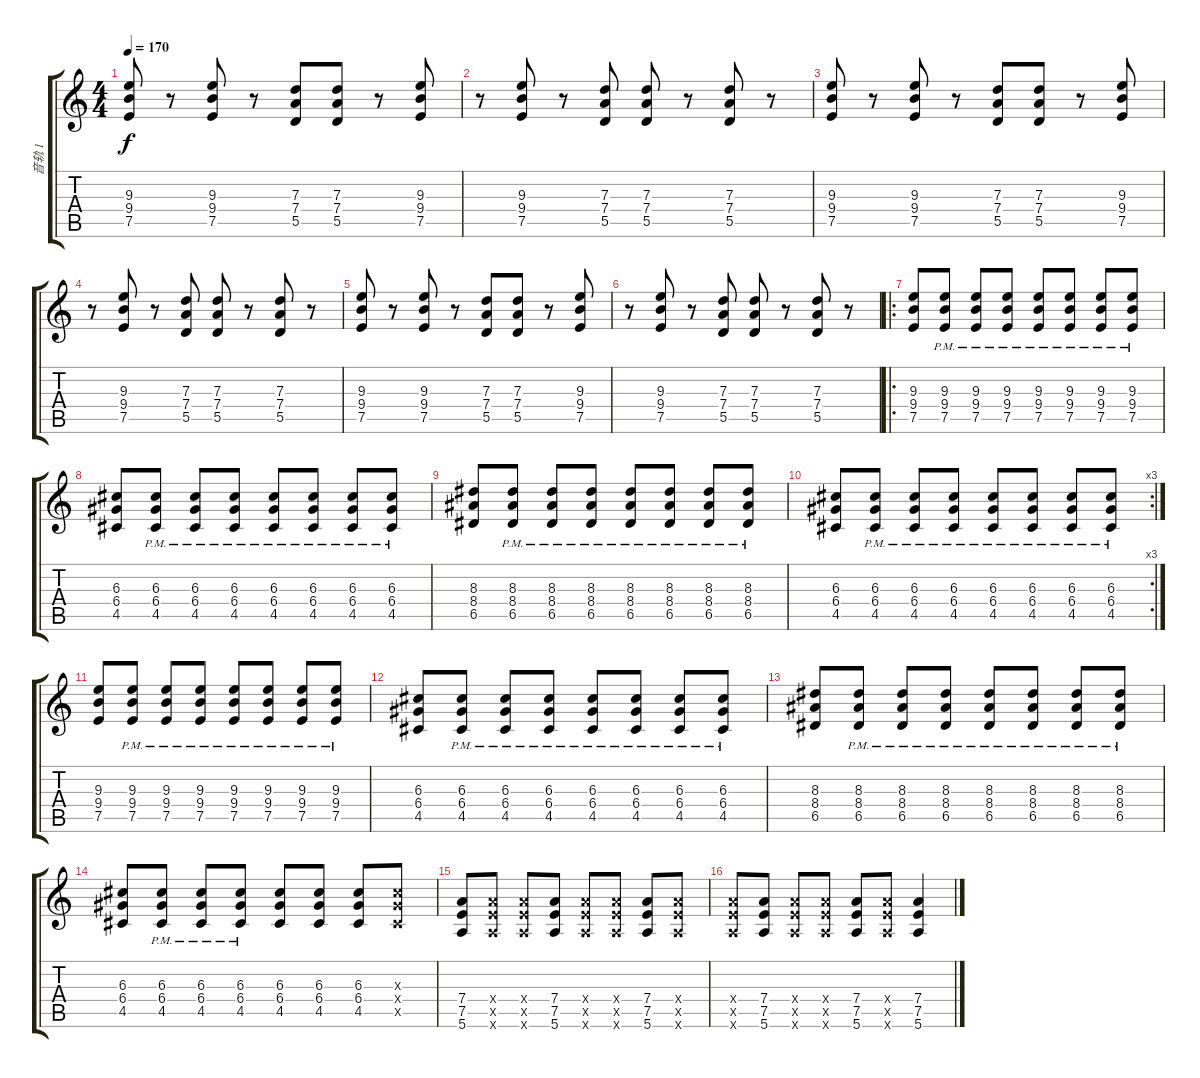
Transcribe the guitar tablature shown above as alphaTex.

\track ("音轨 1" "音轨 1") {instrument overdrivenguitar}
\staff {score tabs}
\tuning (E4 B3 G3 D3 A2 E2) {hide}
\ts (4 4)
\tempo 170
\clef g2
\ks c
(9.3 9.4 7.5).8{dy f} r.8 (9.3 9.4 7.5).8 r.8 (7.3 7.4 5.5).8 (7.3 7.4 5.5).8 r.8 (9.3 9.4 7.5).8 |
r.8 (9.3 9.4 7.5).8 r.8 (7.3 7.4 5.5).8 (7.3 7.4 5.5).8 r.8 (7.3 7.4 5.5).8 r.8 |
(9.3 9.4 7.5).8 r.8 (9.3 9.4 7.5).8 r.8 (7.3 7.4 5.5).8 (7.3 7.4 5.5).8 r.8 (9.3 9.4 7.5).8 |
r.8 (9.3 9.4 7.5).8 r.8 (7.3 7.4 5.5).8 (7.3 7.4 5.5).8 r.8 (7.3 7.4 5.5).8 r.8 |
(9.3 9.4 7.5).8 r.8 (9.3 9.4 7.5).8 r.8 (7.3 7.4 5.5).8 (7.3 7.4 5.5).8 r.8 (9.3 9.4 7.5).8 |
r.8 (9.3 9.4 7.5).8 r.8 (7.3 7.4 5.5).8 (7.3 7.4 5.5).8 r.8 (7.3 7.4 5.5).8 r.8 |
\ro
(9.3 9.4 7.5).8 (9.3{pm} 9.4{pm} 7.5{pm}).8 (9.3{pm} 9.4{pm} 7.5{pm}).8 (9.3{pm} 9.4{pm} 7.5{pm}).8 (9.3{pm} 9.4{pm} 7.5{pm}).8 (9.3{pm} 9.4{pm} 7.5{pm}).8 (9.3{pm} 9.4{pm} 7.5{pm}).8 (9.3{pm} 9.4{pm} 7.5{pm}).8 |
(6.3 6.4 4.5).8 (6.3{pm} 6.4{pm} 4.5{pm}).8 (6.3{pm} 6.4{pm} 4.5{pm}).8 (6.3{pm} 6.4{pm} 4.5{pm}).8 (6.3{pm} 6.4{pm} 4.5{pm}).8 (6.3{pm} 6.4{pm} 4.5{pm}).8 (6.3{pm} 6.4{pm} 4.5{pm}).8 (6.3{pm} 6.4{pm} 4.5{pm}).8 |
(8.3 8.4 6.5).8 (8.3{pm} 8.4{pm} 6.5{pm}).8 (8.3{pm} 8.4{pm} 6.5{pm}).8 (8.3{pm} 8.4{pm} 6.5{pm}).8 (8.3{pm} 8.4{pm} 6.5{pm}).8 (8.3{pm} 8.4{pm} 6.5{pm}).8 (8.3{pm} 8.4{pm} 6.5{pm}).8 (8.3{pm} 8.4{pm} 6.5{pm}).8 |
\rc 3
(6.3 6.4 4.5).8 (6.3 6.4{pm} 4.5{pm}).8 (6.3 6.4{pm} 4.5{pm}).8 (6.3 6.4{pm} 4.5{pm}).8 (6.3 6.4{pm} 4.5{pm}).8 (6.3 6.4{pm} 4.5{pm}).8 (6.3 6.4{pm} 4.5{pm}).8 (6.3 6.4{pm} 4.5{pm}).8 |
(9.3 9.4 7.5).8 (9.3{pm} 9.4{pm} 7.5{pm}).8 (9.3{pm} 9.4{pm} 7.5{pm}).8 (9.3{pm} 9.4{pm} 7.5{pm}).8 (9.3{pm} 9.4{pm} 7.5{pm}).8 (9.3{pm} 9.4{pm} 7.5{pm}).8 (9.3{pm} 9.4{pm} 7.5{pm}).8 (9.3{pm} 9.4{pm} 7.5{pm}).8 |
(6.3 6.4 4.5).8 (6.3 6.4{pm} 4.5{pm}).8 (6.3 6.4{pm} 4.5{pm}).8 (6.3 6.4{pm} 4.5{pm}).8 (6.3 6.4{pm} 4.5{pm}).8 (6.3 6.4{pm} 4.5{pm}).8 (6.3 6.4{pm} 4.5{pm}).8 (6.3 6.4{pm} 4.5{pm}).8 |
(8.3 8.4 6.5).8 (8.3{pm} 8.4{pm} 6.5{pm}).8 (8.3{pm} 8.4{pm} 6.5{pm}).8 (8.3{pm} 8.4{pm} 6.5{pm}).8 (8.3{pm} 8.4{pm} 6.5{pm}).8 (8.3{pm} 8.4{pm} 6.5{pm}).8 (8.3{pm} 8.4{pm} 6.5{pm}).8 (8.3{pm} 8.4{pm} 6.5{pm}).8 |
(6.3 6.4 4.5).8 (6.3 6.4{pm} 4.5{pm}).8 (6.3 6.4{pm} 4.5{pm}).8 (6.3 6.4{pm} 4.5{pm}).8 (6.3 6.4 4.5).8 (6.3 6.4 4.5).8 (6.3 6.4 4.5).8 (6.3{x} 6.4{x} 4.5{x}).8 |
(7.4 7.5 5.6).8 (7.4{x} 7.5{x} 5.6{x}).8 (7.4{x} 7.5{x} 5.6{x}).8 (7.4 7.5 5.6).8 (7.4{x} 7.5{x} 5.6{x}).8 (7.4{x} 7.5{x} 5.6{x}).8 (7.4 7.5 5.6).8 (7.4{x} 7.5{x} 5.6{x}).8 |
(7.4{x} 7.5{x} 5.6{x}).8 (7.4 7.5 5.6).8 (7.4{x} 7.5{x} 5.6{x}).8 (7.4{x} 7.5{x} 5.6{x}).8 (7.4 7.5 5.6).8 (7.4{x} 7.5{x} 5.6{x}).8 (7.4 7.5 5.6).4
